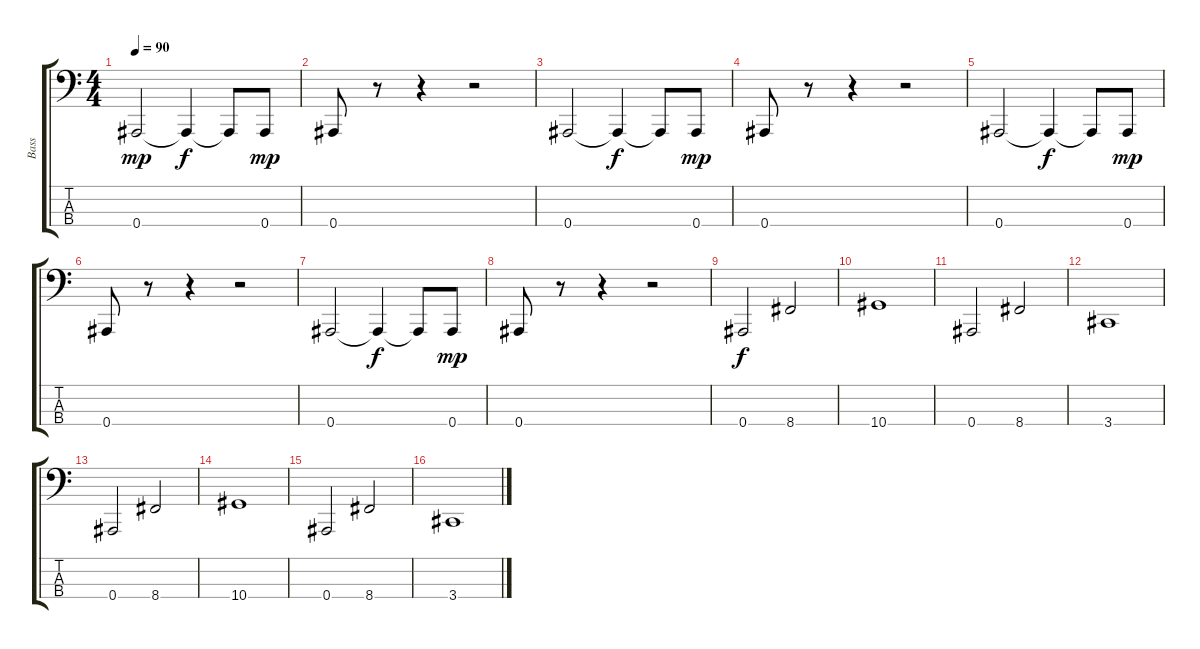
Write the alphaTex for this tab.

\track ("Bass" "Bass") {instrument electricbassfinger}
\staff {score tabs}
\tuning (Eb2 Bb1 F1 Bb0) {hide}
\ts (4 4)
\tempo 90
\clef f4
\ks c
0.4.2{dy mp} 0.4{t}.4{dy f} 0.4{t}.8 0.4.8{dy mp} |
0.4.8 r.8 r.4 r.2 |
0.4.2 0.4{t}.4{dy f} 0.4{t}.8 0.4.8{dy mp} |
0.4.8 r.8 r.4 r.2 |
0.4.2 0.4{t}.4{dy f} 0.4{t}.8 0.4.8{dy mp} |
0.4.8 r.8 r.4 r.2 |
0.4.2 0.4{t}.4{dy f} 0.4{t}.8 0.4.8{dy mp} |
0.4.8 r.8 r.4 r.2 |
0.4.2{dy f} 8.4.2 |
10.4.1 |
0.4.2 8.4.2 |
3.4.1 |
0.4.2 8.4.2 |
10.4.1 |
0.4.2 8.4.2 |
3.4.1
